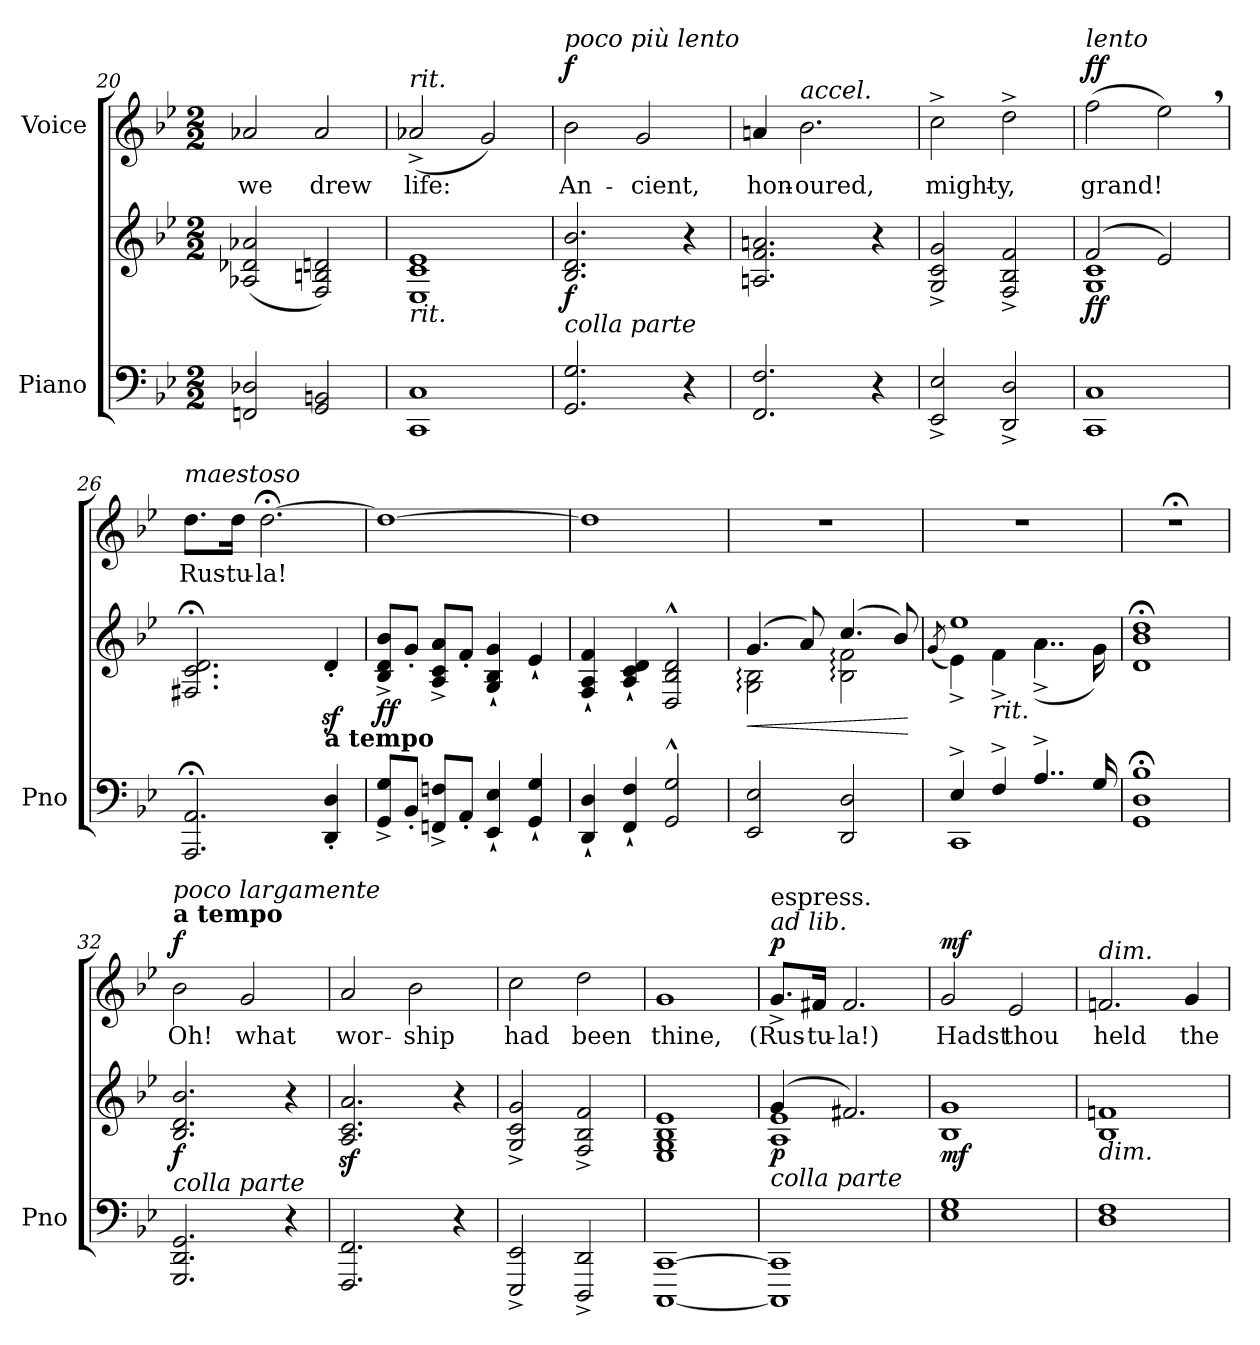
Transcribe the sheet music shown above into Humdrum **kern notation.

**kern	**kern	**dynam	**kern	**text	**dynam
*part2	*part2	*part2	*part1	*part1	*part1
*staff3	*staff2	*staff2/3	*staff1	*staff1	*staff1
*I"Piano	*	*	*I"Voice	*	*
*I'Pno	*	*	*	*	*
*clefF4	*clefG2	*	*clefG2	*	*
*k[b-e-]	*k[b-e-]	*	*k[b-e-]	*	*
*M2/2	*M2/2	*	*M2/2	*	*
=20	=20	=20	=20	=20	=20
!	!	!	!	!LO:LY:b	!
2FFn/ 2D-X/	(>2A-X/ 2d-X/ 2a-X/	.	2a-X/	we	.
!	!	!	!	!LO:LY:b	!
2GG/ 2BBn/	2F/ 2Bn/ 2dn/)	.	2a-/	drew	.
=21	=21	=21	=21	=21	=21
*	*	*	*MM138	*	*
!	!	!	!LO:TX:a:i:t=rit.	!	!
!	!LO:TX:b:i:t=rit.	!	!	!	!
!	!	!	!	!LO:LY:b	!
1CC 1C	1E- 1c 1e-	.	(<2a-X^/	life:	.
.	.	.	2g/)	.	.
=22	=22	=22	=22	=22	=22
!	!	!	!LO:TX:a:i:t=poco più lento	!	!
!	!LO:TX:b:i:t=colla parte	!	!	!	!
!	!	!LO:DY:b	!	!LO:LY:b	!LO:DY:a
2.GG/ 2.G/	2.B-/ 2.d/ 2.b-/	f	2b-\	An-	f
!	!	!	!	!LO:LY:b	!
.	.	.	2g/	-cient,	.
4r	4r	.	.	.	.
=23	=23	=23	=23	=23	=23
!	!	!	!	!LO:LY:b	!
2.FF/ 2.F/	2.An/ 2.f/ 2.an/	.	4an/	hon-	.
*	*	*	*MM142	*	*
!	!	!	!LO:TX:a:i:t=accel.	!	!
!	!	!	!	!LO:LY:b	!
.	.	.	2.b-\	-oured,	.
4r	4r	.	.	.	.
!!LO:LB:g=z
=24	=24	=24	=24	=24	=24
!	!	!	!	!LO:LY:b	!
2EE-/^ 2E-/^	2G/^ 2c/^ 2g/^	.	2cc^\	might-	.
!	!	!	!	!LO:LY:b	!
2DD/^ 2D/^	2F/^ 2B-/^ 2f/^	.	2dd^\	-y,	.
=25	=25	=25	=25	=25	=25
*	*	*	*MM130	*	*
*	*^	*	*	*	*
!	!	!	!	!LO:TX:a:i:t=lento	!	!
!	!	!	!LO:DY:b	!	!LO:LY:b	!LO:DY:a
1CC 1C	(>2f/	1G 1c	ff	(>2ff\	grand!	ff
.	2e-/)	.	.	2ee-,\)	.	.
*	*v	*v	*	*	*	*
=26	=26	=26	=26	=26	=26
*	*	*	*MM144	*	*
!	!	!	!LO:TX:a:i:t=maestoso	!	!
!	!	!	!	!LO:LY:b	!
2.AAA/;< 2.AA/;<	2.F#X/;< 2.c/;< 2.d/;<	.	8.dd\L	Rus-	.
!	!	!	!	!LO:LY:b	!
.	.	.	16dd\Jk	-tu-	.
!	!	!	!	!LO:LY:b	!
.	.	.	[2.dd;<\	-la!	.
!	!LO:TX:b:B:t=a tempo	!	!	!	!
4DD/' 4D/'	4dz<'/	.	.	.	.
=27	=27	=27	=27	=27	=27
!	!	!LO:DY:b	!	!	!
8GG/^ 8G/^L	8B-/^ 8d/^ 8b-/^L	ff	1dd_	.	.
8BB-'/J	8g'/J	.	.	.	.
8FFn/^ 8Fn/^L	8A/^ 8c/^ 8a/^L	.	.	.	.
8AA'/J	8f'/J	.	.	.	.
4EE-/` 4E-/`	4G/` 4B-/` 4g/`	.	.	.	.
4GG/` 4G/`	4e-`/	.	.	.	.
=28	=28	=28	=28	=28	=28
4DD/` 4D/`	4F/` 4A/` 4f/`	.	1dd]	.	.
4FF/` 4F/`	4A/` 4c/` 4d/`	.	.	.	.
2GG/^^ 2G/^^	2D/^^ 2B-/^^ 2d/^^	.	.	.	.
!!LO:LB:g=z
=29	=29	=29	=29	=29	=29
!	!	!LO:HP:b	!	!	!
*	*^	*	*	*	*
2EE-/ 2E-/	(>4.g/	2G\: 2B-\:	<	1r	.	.
.	8a/)	.	.	.	.	.
2DD/ 2D/	(>4.cc/	2B-\: 2f\:	.	.	.	.
.	8b-/)	.	.	.	.	.
*	*v	*v	*	*	*	*
.	.	[	.	.	.
=30	=30	=30	=30	=30	=30
*	*^	*	*	*	*
.	.	(<8qg/	.	.	.	.
*^	*	*	*	*	*	*
!	!	!	!	!	!LO:TX:a:i:t=rit.	!	!
*	*	*	*	*	*^	*	*
4E-^/	1CC	1ee-	4e-^\)	.	1r	2ryy	.	.
!	!	!	!LO:TX:b:i:t=rit.	!	!	!	!	!
4F^/	.	.	4f^\	.	.	.	.	.
*	*	*	*	*	*MM134	*	*	*
4..A^/	.	.	(<4..a^\	.	.	2ryy	.	.
16G/	.	.	16g\)	.	.	.	.	.
*v	*v	*	*	*	*v	*v	*	*
*	*v	*v	*	*	*	*
=31	=31	=31	=31	=31	=31
1GG;< 1D;< 1B-;<	1d;< 1b-;< 1dd;<	.	1r;<	.	.
=32	=32	=32	=32	=32	=32
*	*	*	*MM140	*	*
!	!	!	!LO:TX:a:B:t=a tempo	!	!
!	!	!	!LO:TX:a:i:t=poco largamente	!	!
!	!LO:TX:b:i:t=colla parte	!	!	!	!
!	!	!LO:DY:b	!	!LO:LY:b	!LO:DY:a
2.GGG/ 2.DD/ 2.GG/	2.B-/ 2.d/ 2.b-/	f	2b-\	Oh!	f
!	!	!	!	!LO:LY:b	!
.	.	.	2g/	what	.
4r	4r	.	.	.	.
=33	=33	=33	=33	=33	=33
!	!	!	!	!LO:LY:b	!
2.FFF/ 2.FF/	2.A/z< 2.c/z< 2.a/z<	.	2a/	wor-	.
!	!	!	!	!LO:LY:b	!
.	.	.	2b-\	-ship	.
4r	4r	.	.	.	.
=34	=34	=34	=34	=34	=34
!	!	!	!	!LO:LY:b	!
2EEE-/^ 2EE-/^	2G/^ 2c/^ 2g/^	.	2cc\	had	.
!	!	!	!	!LO:LY:b	!
2DDD/^ 2DD/^	2F/^ 2B-/^ 2f/^	.	2dd\	been	.
!!LO:LB:g=z
=35	=35	=35	=35	=35	=35
!	!	!	!	!LO:LY:b	!
[1CCC [1CC	1E- 1G 1B- 1e-	.	1g	thine,	.
=36	=36	=36	=36	=36	=36
*	*	*	*MM120	*	*
*	*^	*	*	*	*
!	!	!	!	!LO:TX:a:i:t=ad lib.	!	!
!	!	!	!	!LO:TX:a:t=espress.	!	!
!	!LO:TX:b:i:t=colla parte	!	!	!	!	!
!	!	!	!LO:DY:b	!	!LO:LY:b	!LO:DY:a
1CCC] 1CC]	(>4g/	1A 1e-	p	8.g^/L	(Rus-	p
!	!	!	!	!	!LO:LY:b	!
.	.	.	.	16f#X/Jk	-tu-	.
!	!	!	!	!	!LO:LY:b	!
.	2.f#X/)	.	.	2.f#/	-la!)	.
*	*v	*v	*	*	*	*
=37	=37	=37	=37	=37	=37
*	*	*	*MM140	*	*
!	!	!LO:DY:b	!	!LO:LY:b	!LO:DY:a
1E- 1G	1B- 1g	mf	2g/	Hadst	mf
!	!	!	!	!LO:LY:b	!
.	.	.	2e-/	thou	.
=38	=38	=38	=38	=38	=38
!	!	!	!LO:TX:a:i:t=dim.	!	!
!	!LO:TX:b:i:t=dim.	!	!	!	!
!	!	!	!	!LO:LY:b	!
1D 1F	1B- 1fn	.	2.fn/	held	.
!	!	!	!	!LO:LY:b	!
.	.	.	4g/	the	.
=	=	=	=	=	=
*-	*-	*-	*-	*-	*-
